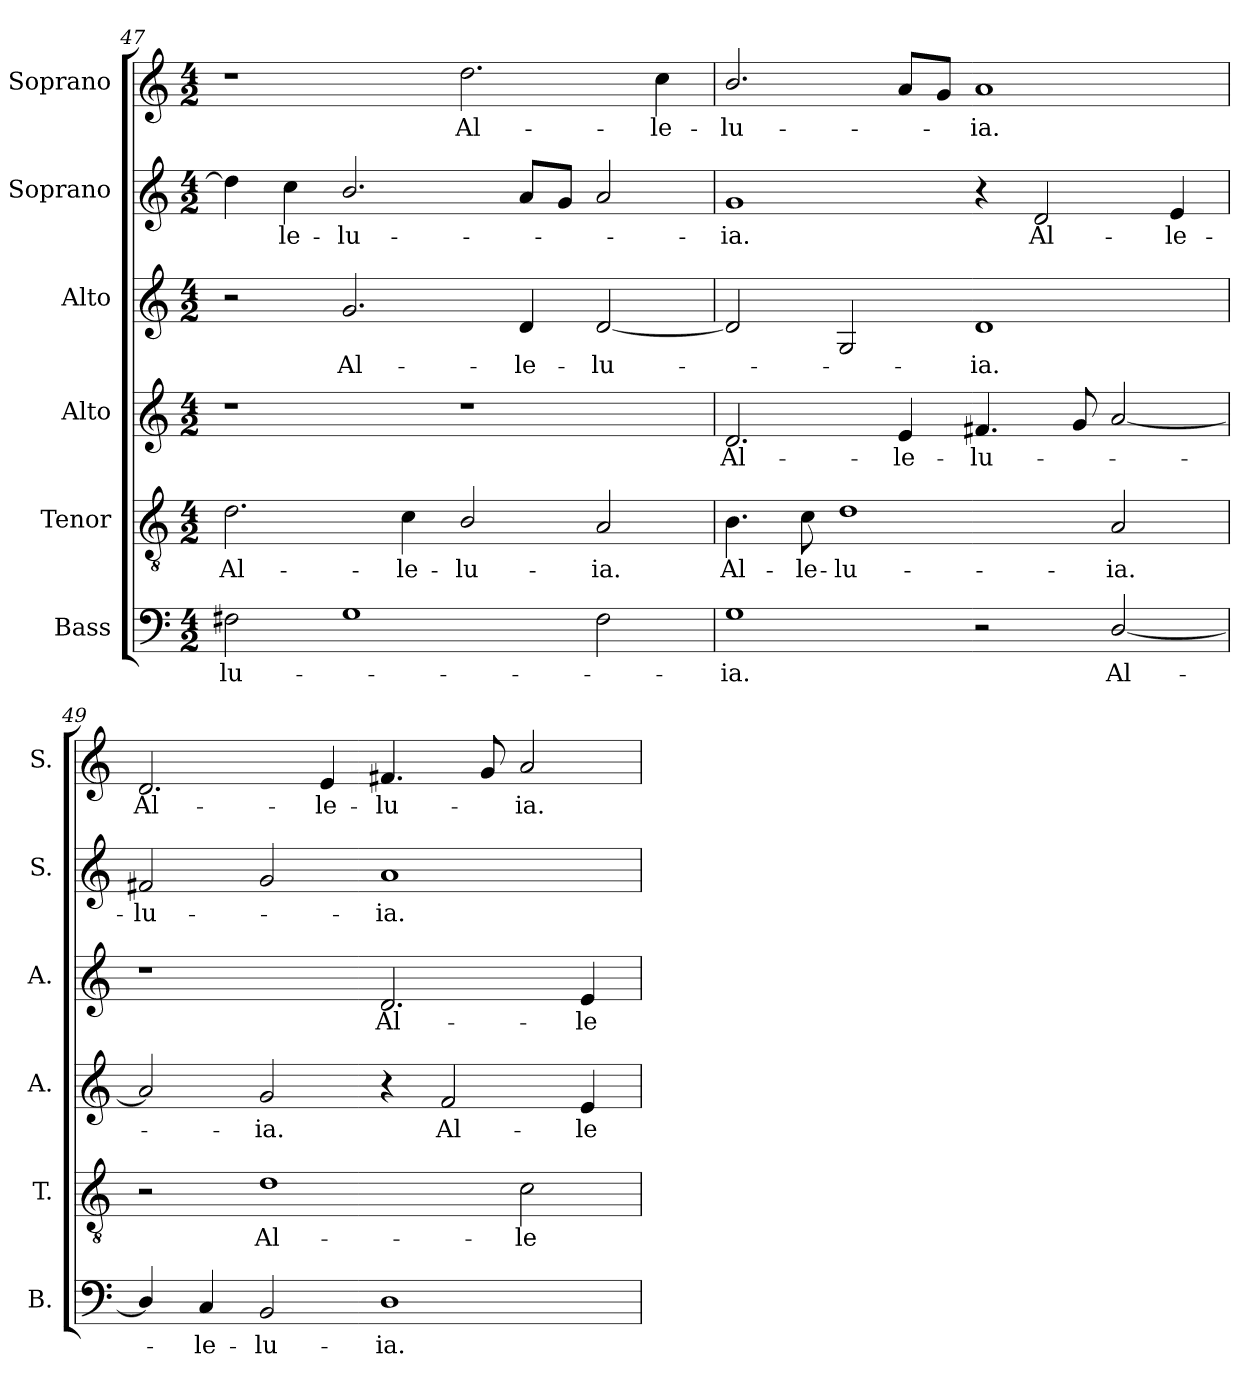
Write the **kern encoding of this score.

**kern	**text	**kern	**text	**kern	**text	**kern	**text	**kern	**text	**kern	**text
*part6	*part6	*part5	*part5	*part4	*part4	*part3	*part3	*part2	*part2	*part1	*part1
*staff6	*staff6	*staff5	*staff5	*staff4	*staff4	*staff3	*staff3	*staff2	*staff2	*staff1	*staff1
*I"Bass	*	*I"Tenor	*	*I"Alto	*	*I"Alto	*	*I"Soprano	*	*I"Soprano	*
*I'B.	*	*I'T.	*	*I'A.	*	*I'A.	*	*I'S.	*	*I'S.	*
*clefF4	*	*clefGv2	*	*clefG2	*	*clefG2	*	*clefG2	*	*clefG2	*
*	*	*ITrd7c12	*	*	*	*	*	*	*	*	*
*k[]	*	*k[]	*	*k[]	*	*k[]	*	*k[]	*	*k[]	*
*C:	*	*C:	*	*C:	*	*C:	*	*C:	*	*C:	*
*M4/2	*	*M4/2	*	*M4/2	*	*M4/2	*	*M4/2	*	*M4/2	*
=47	=47	=47	=47	=47	=47	=47	=47	=47	=47	=47	=47
!	!LO:LY:b:color=#000000	!	!	!	!	!	!	!	!	!	!
!	!	!	!LO:LY:b:color=#000000	!	!	!	!	!	!	!	!
2F#Xi\	-lu-	2.Di\	Al-	1r	.	2r	.	4ddi\]	.	1r	.
!	!	!	!	!	!	!	!	!	!LO:LY:b:color=#000000	!	!
.	.	.	.	.	.	.	.	4cci\	-le-	.	.
!	!	!	!	!	!	!	!LO:LY:b:color=#000000	!	!	!	!
!	!	!	!	!	!	!	!	!	!LO:LY:b:color=#000000	!	!
1Gi	.	.	.	.	.	2.gi/	Al-	2.bi/	-lu-	.	.
!	!	!	!LO:LY:b:color=#000000	!	!	!	!	!	!	!	!
.	.	4Ci\	-le-	.	.	.	.	.	.	.	.
!	!	!	!LO:LY:b:color=#000000	!	!	!	!	!	!	!	!
!	!	!	!	!	!	!	!	!	!	!	!LO:LY:b:color=#000000
.	.	2BBi/	-lu-	1r	.	.	.	.	.	2.ddi\	Al-
!	!	!	!	!	!	!	!LO:LY:b:color=#000000	!	!	!	!
.	.	.	.	.	.	4di/	-le-	8ai/L	.	.	.
.	.	.	.	.	.	.	.	8gi/J	.	.	.
!	!	!	!LO:LY:b:color=#000000	!	!	!	!	!	!	!	!
!	!	!	!	!	!	!	!LO:LY:b:color=#000000	!	!	!	!
2F#i\	.	2AAi/	-ia.	.	.	[2di/	-lu-	2ai/	.	.	.
!	!	!	!	!	!	!	!	!	!	!	!LO:LY:b:color=#000000
.	.	.	.	.	.	.	.	.	.	4cci\	-le-
=48	=48	=48	=48	=48	=48	=48	=48	=48	=48	=48	=48
!	!LO:LY:b:color=#000000	!	!	!	!	!	!	!	!	!	!
!	!	!	!LO:LY:b:color=#000000	!	!	!	!	!	!	!	!
!	!	!	!	!	!LO:LY:b:color=#000000	!	!	!	!	!	!
!	!	!	!	!	!	!	!	!	!LO:LY:b:color=#000000	!	!
!	!	!	!	!	!	!	!	!	!	!	!LO:LY:b:color=#000000
1Gi	-ia.	4.BBi\	Al-	2.di/	Al-	2di/]	.	1gi	-ia.	2.bi/	-lu-
!	!	!	!LO:LY:b:color=#000000	!	!	!	!	!	!	!	!
.	.	8Ci\	-le-	.	.	.	.	.	.	.	.
!	!	!	!LO:LY:b:color=#000000	!	!	!	!	!	!	!	!
.	.	1Di	-lu-	.	.	2Gi/	.	.	.	.	.
!	!	!	!	!	!LO:LY:b:color=#000000	!	!	!	!	!	!
.	.	.	.	4ei/	-le-	.	.	.	.	8ai/L	.
.	.	.	.	.	.	.	.	.	.	8gi/J	.
!	!	!	!	!	!LO:LY:b:color=#000000	!	!	!	!	!	!
!	!	!	!	!	!	!	!LO:LY:b:color=#000000	!	!	!	!
!	!	!	!	!	!	!	!	!	!	!	!LO:LY:b:color=#000000
2r	.	.	.	4.f#Xi/	-lu-	1di	-ia.	4r	.	1ai	-ia.
!	!	!	!	!	!	!	!	!	!LO:LY:b:color=#000000	!	!
.	.	.	.	.	.	.	.	2di/	Al-	.	.
.	.	.	.	8gi/	.	.	.	.	.	.	.
!	!LO:LY:b:color=#000000	!	!	!	!	!	!	!	!	!	!
!	!	!	!LO:LY:b:color=#000000	!	!	!	!	!	!	!	!
[2Di/	Al-	2AAi/	-ia.	[2ai/	.	.	.	.	.	.	.
!	!	!	!	!	!	!	!	!	!LO:LY:b:color=#000000	!	!
.	.	.	.	.	.	.	.	4ei/	-le-	.	.
=49	=49	=49	=49	=49	=49	=49	=49	=49	=49	=49	=49
!	!	!	!	!	!	!	!	!	!LO:LY:b:color=#000000	!	!
!	!	!	!	!	!	!	!	!	!	!	!LO:LY:b:color=#000000
4Di/]	.	2r	.	2ai/]	.	1r	.	2f#Xi/	-lu-	2.di/	Al-
!	!LO:LY:b:color=#000000	!	!	!	!	!	!	!	!	!	!
4Ci/	-le-	.	.	.	.	.	.	.	.	.	.
!	!LO:LY:b:color=#000000	!	!	!	!	!	!	!	!	!	!
!	!	!	!LO:LY:b:color=#000000	!	!	!	!	!	!	!	!
!	!	!	!	!	!LO:LY:b:color=#000000	!	!	!	!	!	!
2BBi/	-lu-	1Di	Al-	2gi/	-ia.	.	.	2gi/	.	.	.
!	!	!	!	!	!	!	!	!	!	!	!LO:LY:b:color=#000000
.	.	.	.	.	.	.	.	.	.	4ei/	-le-
!	!LO:LY:b:color=#000000	!	!	!	!	!	!	!	!	!	!
!	!	!	!	!	!	!	!LO:LY:b:color=#000000	!	!	!	!
!	!	!	!	!	!	!	!	!	!LO:LY:b:color=#000000	!	!
!	!	!	!	!	!	!	!	!	!	!	!LO:LY:b:color=#000000
1Di	-ia.	.	.	4r	.	2.di/	Al-	1ai	-ia.	4.f#Xi/	-lu-
!	!	!	!	!	!LO:LY:b:color=#000000	!	!	!	!	!	!
.	.	.	.	2fi/	Al-	.	.	.	.	.	.
.	.	.	.	.	.	.	.	.	.	8gi/	.
!	!	!	!LO:LY:b:color=#000000	!	!	!	!	!	!	!	!
!	!	!	!	!	!	!	!	!	!	!	!LO:LY:b:color=#000000
.	.	2Ci\	-le-	.	.	.	.	.	.	2ai/	-ia.
!	!	!	!	!	!LO:LY:b:color=#000000	!	!	!	!	!	!
!	!	!	!	!	!	!	!LO:LY:b:color=#000000	!	!	!	!
.	.	.	.	4ei/	-le-	4ei/	-le-	.	.	.	.
=	=	=	=	=	=	=	=	=	=	=	=
*-	*-	*-	*-	*-	*-	*-	*-	*-	*-	*-	*-
